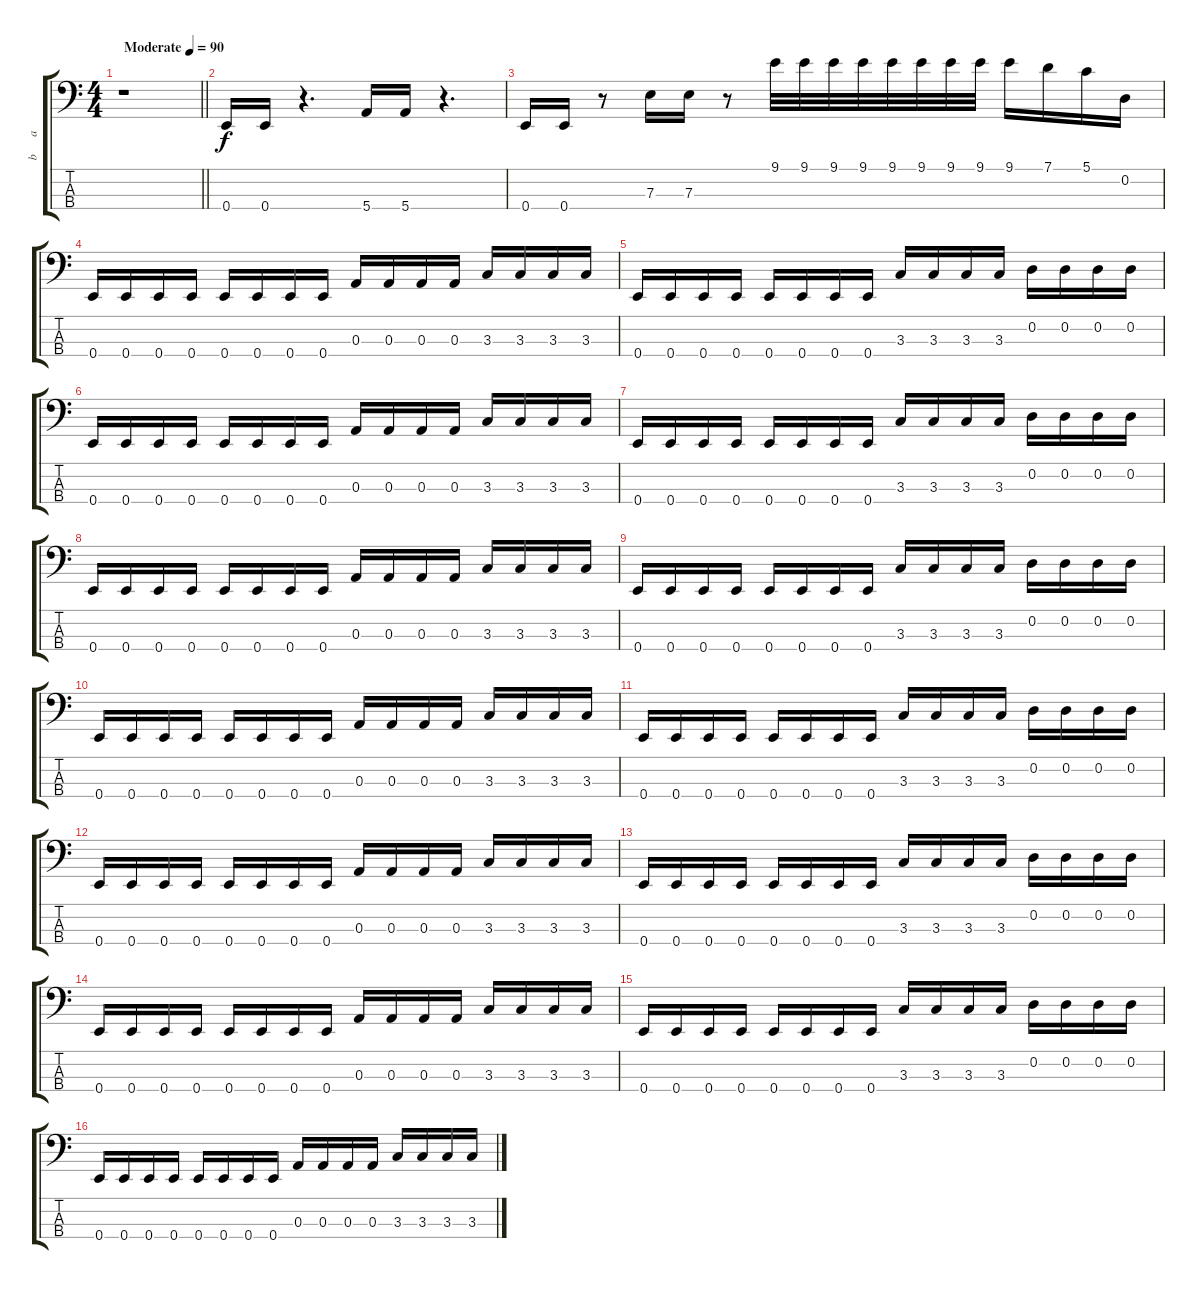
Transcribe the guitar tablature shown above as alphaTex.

\track ("b      a      s      s" "b      a  ") {instrument electricbassfinger}
\staff {score tabs}
\tuning (G2 D2 A1 E1) {hide}
\ts (4 4)
\tempo (90 "Moderate")
\clef f4
\barLineRight lightlight
\ks c
r.1{dy f instrument electricbassfinger} |
0.4.16 0.4.16 r.4{d} 5.4.16 5.4.16 r.4{d} |
0.4.16 0.4.16 r.8 7.3.16 7.3.16 r.8 9.1.32 9.1.32 9.1.32 9.1.32 9.1.32 9.1.32 9.1.32 9.1.32 9.1.16 7.1.16 5.1.16 0.2.16 |
0.4.16 0.4.16 0.4.16 0.4.16 0.4.16 0.4.16 0.4.16 0.4.16 0.3.16 0.3.16 0.3.16 0.3.16 3.3.16 3.3.16 3.3.16 3.3.16 |
0.4.16 0.4.16 0.4.16 0.4.16 0.4.16 0.4.16 0.4.16 0.4.16 3.3.16 3.3.16 3.3.16 3.3.16 0.2.16 0.2.16 0.2.16 0.2.16 |
0.4.16 0.4.16 0.4.16 0.4.16 0.4.16 0.4.16 0.4.16 0.4.16 0.3.16 0.3.16 0.3.16 0.3.16 3.3.16 3.3.16 3.3.16 3.3.16 |
0.4.16 0.4.16 0.4.16 0.4.16 0.4.16 0.4.16 0.4.16 0.4.16 3.3.16 3.3.16 3.3.16 3.3.16 0.2.16 0.2.16 0.2.16 0.2.16 |
0.4.16 0.4.16 0.4.16 0.4.16 0.4.16 0.4.16 0.4.16 0.4.16 0.3.16 0.3.16 0.3.16 0.3.16 3.3.16 3.3.16 3.3.16 3.3.16 |
0.4.16 0.4.16 0.4.16 0.4.16 0.4.16 0.4.16 0.4.16 0.4.16 3.3.16 3.3.16 3.3.16 3.3.16 0.2.16 0.2.16 0.2.16 0.2.16 |
0.4.16{instrument synthbass1} 0.4.16 0.4.16 0.4.16 0.4.16 0.4.16 0.4.16 0.4.16 0.3.16 0.3.16 0.3.16 0.3.16 3.3.16 3.3.16 3.3.16 3.3.16 |
0.4.16 0.4.16 0.4.16 0.4.16 0.4.16 0.4.16 0.4.16 0.4.16 3.3.16 3.3.16 3.3.16 3.3.16 0.2.16 0.2.16 0.2.16 0.2.16 |
0.4.16 0.4.16 0.4.16 0.4.16 0.4.16 0.4.16 0.4.16 0.4.16 0.3.16 0.3.16 0.3.16 0.3.16 3.3.16 3.3.16 3.3.16 3.3.16 |
0.4.16 0.4.16 0.4.16 0.4.16 0.4.16 0.4.16 0.4.16 0.4.16 3.3.16 3.3.16 3.3.16 3.3.16 0.2.16 0.2.16 0.2.16 0.2.16 |
0.4.16{instrument electricbassfinger} 0.4.16 0.4.16 0.4.16 0.4.16 0.4.16 0.4.16 0.4.16 0.3.16 0.3.16 0.3.16 0.3.16 3.3.16 3.3.16 3.3.16 3.3.16 |
0.4.16 0.4.16 0.4.16 0.4.16 0.4.16 0.4.16 0.4.16 0.4.16 3.3.16 3.3.16 3.3.16 3.3.16 0.2.16 0.2.16 0.2.16 0.2.16 |
0.4.16 0.4.16 0.4.16 0.4.16 0.4.16 0.4.16 0.4.16 0.4.16 0.3.16 0.3.16 0.3.16 0.3.16 3.3.16 3.3.16 3.3.16 3.3.16
